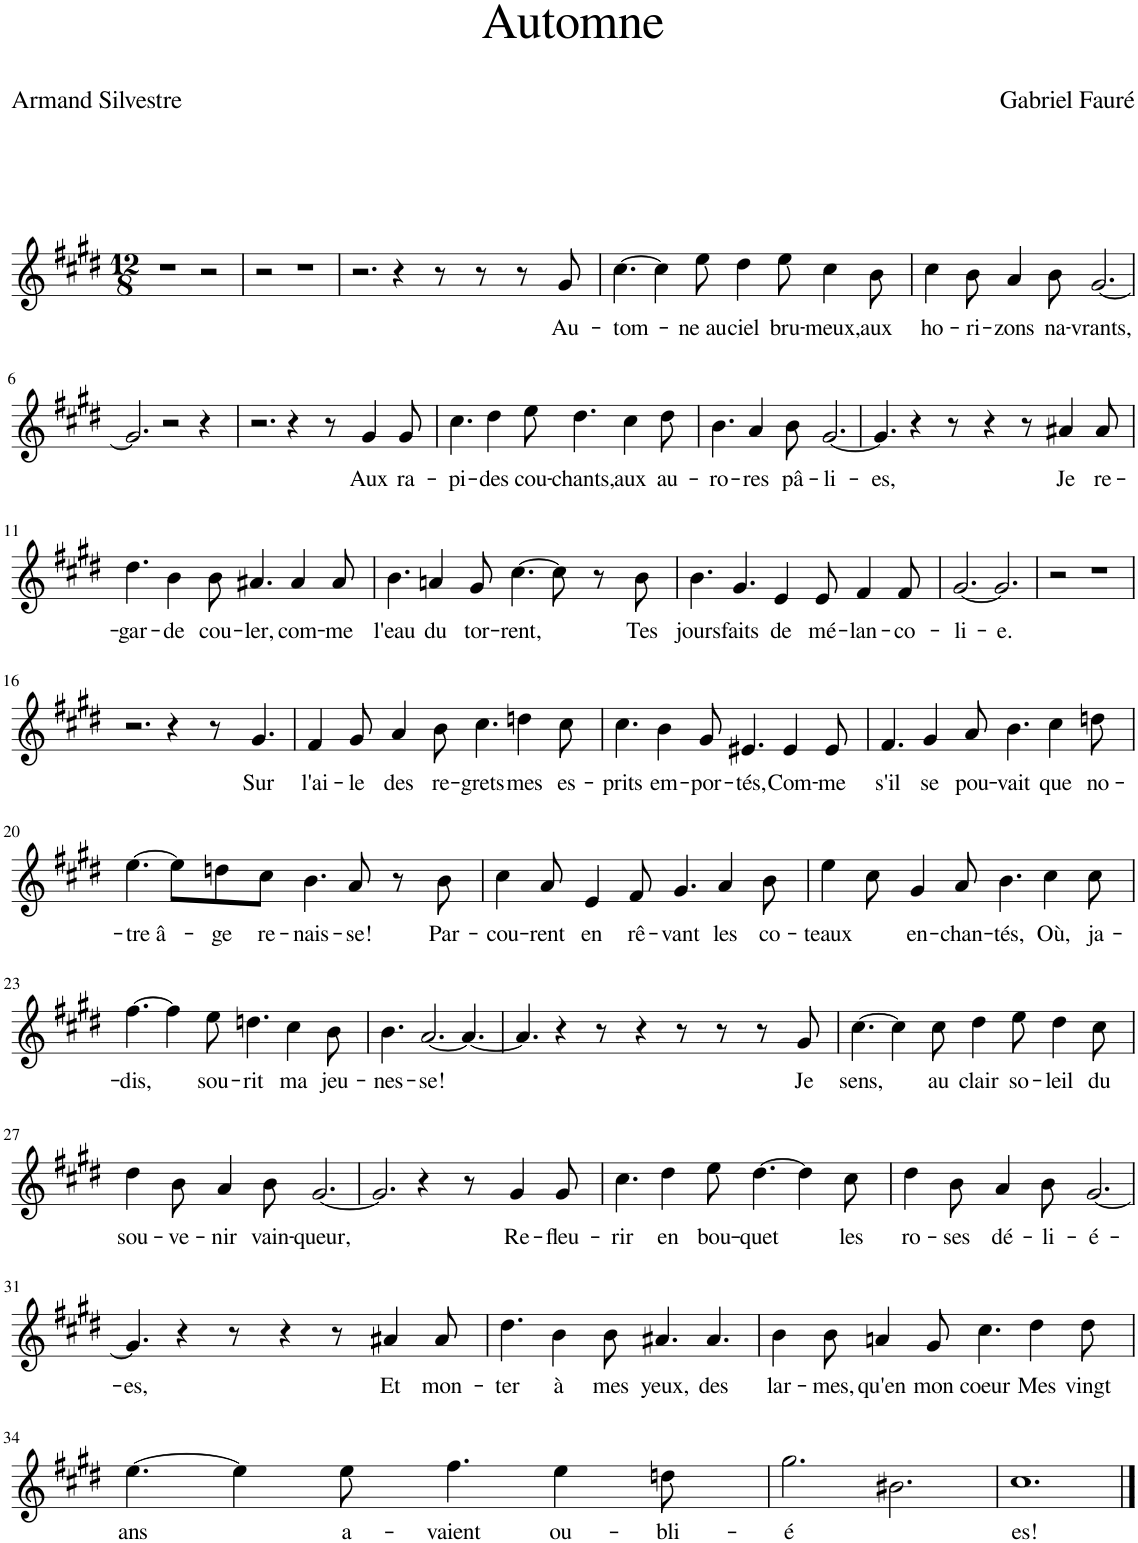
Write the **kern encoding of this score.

**kern	**text
*part1	*part1
*staff1	*staff1
*I"Piano	*
*I'Pno	*
*clefG2	*
*k[f#c#g#d#]	*
*M12/8	*
=1	=1
1r	.
2r	.
=2	=2
2r	.
1r	.
=3	=3
2.r	.
4r	.
8r	.
8r	.
8r	.
!	!LO:LY:b
8g#/	Au-
=4	=4
!	!LO:LY:b
[4.cc#\	-tom-
4cc#\]	.
!	!LO:LY:b
8ee\	-ne au
!	!LO:LY:b
4dd#\	ciel
!	!LO:LY:b
8ee\	bru-
!	!LO:LY:b
4cc#\	-meux,
!	!LO:LY:b
8b\	aux
=5	=5
!	!LO:LY:b
4cc#\	ho-
!	!LO:LY:b
8b\	-ri-
!	!LO:LY:b
4a/	-zons
!	!LO:LY:b
8b\	na-
!	!LO:LY:b
[2.g#/	-vrants,
!!LO:LB:g=z
=6	=6
2.g#/]	.
2r	.
4r	.
=7	=7
2.r	.
4r	.
8r	.
!	!LO:LY:b
4g#/	Aux
!	!LO:LY:b
8g#/	ra-
=8	=8
!	!LO:LY:b
4.cc#\	-pi-
!	!LO:LY:b
4dd#\	-des
!	!LO:LY:b
8ee\	cou-
!	!LO:LY:b
4.dd#\	-chants,
!	!LO:LY:b
4cc#\	aux
!	!LO:LY:b
8dd#\	au-
=9	=9
!	!LO:LY:b
4.b\	-ro-
!	!LO:LY:b
4a/	-res
!	!LO:LY:b
8b\	pâ-
!	!LO:LY:b
[2.g#/	-li-
=10	=10
!	!LO:LY:b
4.g#/]	-es,
4r	.
8r	.
4r	.
8r	.
!	!LO:LY:b
4a#X/	Je
!	!LO:LY:b
8a#/	re-
!!LO:LB:g=z
=11	=11
!	!LO:LY:b
4.dd#\	-gar-
!	!LO:LY:b
4b\	-de
!	!LO:LY:b
8b\	cou-
!	!LO:LY:b
4.a#X/	-ler,
!	!LO:LY:b
4a#/	com-
!	!LO:LY:b
8a#/	-me
=12	=12
!	!LO:LY:b
4.b\	l'eau
!	!LO:LY:b
4an/	du
!	!LO:LY:b
8g#/	tor-
!	!LO:LY:b
[4.cc#\	-rent,
8cc#\]	.
8r	.
!	!LO:LY:b
8b\	Tes
=13	=13
!	!LO:LY:b
4.b\	jours
!	!LO:LY:b
4.g#/	faits
!	!LO:LY:b
4e/	de
!	!LO:LY:b
8e/	mé-
!	!LO:LY:b
4f#/	-lan-
!	!LO:LY:b
8f#/	-co-
=14	=14
!	!LO:LY:b
[2.g#/	-li-
!	!LO:LY:b
2.g#/]	-e.
=15	=15
2r	.
1r	.
!!LO:LB:g=z
=16	=16
2.r	.
4r	.
8r	.
!	!LO:LY:b
4.g#/	Sur
=17	=17
!	!LO:LY:b
4f#/	l'ai-
!	!LO:LY:b
8g#/	-le
!	!LO:LY:b
4a/	des
!	!LO:LY:b
8b\	re-
!	!LO:LY:b
4.cc#\	-grets
!	!LO:LY:b
4ddn\	mes
!	!LO:LY:b
8cc#\	es-
=18	=18
!	!LO:LY:b
4.cc#\	-prits
!	!LO:LY:b
4b\	em-
!	!LO:LY:b
8g#/	-por-
!	!LO:LY:b
4.e#X/	-tés,
!	!LO:LY:b
4e#/	Com-
!	!LO:LY:b
8e#/	-me
=19	=19
!	!LO:LY:b
4.f#/	s'il
!	!LO:LY:b
4g#/	se
!	!LO:LY:b
8a/	pou-
!	!LO:LY:b
4.b\	-vait
!	!LO:LY:b
4cc#\	que
!	!LO:LY:b
8ddn\	no-
!!LO:LB:g=z
=20	=20
!	!LO:LY:b
[4.ee\	-tre â-
8ee\L]	.
!	!LO:LY:b
8ddn\	-ge
!	!LO:LY:b
8cc#\J	re-
!	!LO:LY:b
4.b\	-nais-
!	!LO:LY:b
8a/	-se!
8r	.
!	!LO:LY:b
8b\	Par-
=21	=21
!	!LO:LY:b
4cc#\	-cou-
!	!LO:LY:b
8a/	-rent
!	!LO:LY:b
4e/	en
!	!LO:LY:b
8f#/	rê-
!	!LO:LY:b
4.g#/	-vant
!	!LO:LY:b
4a/	les
!	!LO:LY:b
8b\	co-
=22	=22
!	!LO:LY:b
4ee\	-teaux
8cc#\	.
!	!LO:LY:b
4g#/	en-
!	!LO:LY:b
8a/	-chan-
!	!LO:LY:b
4.b\	-tés,
!	!LO:LY:b
4cc#\	Où,
!	!LO:LY:b
8cc#\	ja-
!!LO:LB:g=z
=23	=23
!	!LO:LY:b
[4.ff#\	-dis,
4ff#\]	.
!	!LO:LY:b
8ee\	sou-
!	!LO:LY:b
4.ddn\	-rit
!	!LO:LY:b
4cc#\	ma
!	!LO:LY:b
8b\	jeu-
=24	=24
!	!LO:LY:b
4.b\	-nes-
!	!LO:LY:b
[2.a/	-se!
4.a/_	.
=25	=25
4.a/]	.
4r	.
8r	.
4r	.
8r	.
8r	.
8r	.
!	!LO:LY:b
8g#/	Je
=26	=26
!	!LO:LY:b
[4.cc#\	sens,
4cc#\]	.
!	!LO:LY:b
8cc#\	au
!	!LO:LY:b
4dd#\	clair
!	!LO:LY:b
8ee\	so-
!	!LO:LY:b
4dd#\	-leil
!	!LO:LY:b
8cc#\	du
!!LO:LB:g=z
=27	=27
!	!LO:LY:b
4dd#\	sou-
!	!LO:LY:b
8b\	-ve-
!	!LO:LY:b
4a/	-nir
!	!LO:LY:b
8b\	vain-
!	!LO:LY:b
[2.g#/	-queur,
=28	=28
2.g#/]	.
4r	.
8r	.
!	!LO:LY:b
4g#/	Re-
!	!LO:LY:b
8g#/	-fleu-
=29	=29
!	!LO:LY:b
4.cc#\	-rir
!	!LO:LY:b
4dd#\	en
!	!LO:LY:b
8ee\	bou-
!	!LO:LY:b
[4.dd#\	-quet
4dd#\]	.
!	!LO:LY:b
8cc#\	les
=30	=30
!	!LO:LY:b
4dd#\	ro-
!	!LO:LY:b
8b\	-ses
!	!LO:LY:b
4a/	dé-
!	!LO:LY:b
8b\	-li-
!	!LO:LY:b
[2.g#/	-é-
!!LO:LB:g=z
=31	=31
!	!LO:LY:b
4.g#/]	-es,
4r	.
8r	.
4r	.
8r	.
!	!LO:LY:b
4a#X/	Et
!	!LO:LY:b
8a#/	mon-
=32	=32
!	!LO:LY:b
4.dd#\	-ter
!	!LO:LY:b
4b\	à
!	!LO:LY:b
8b\	mes
!	!LO:LY:b
4.a#X/	yeux,
!	!LO:LY:b
4.a#/	des
=33	=33
!	!LO:LY:b
4b\	lar-
!	!LO:LY:b
8b\	-mes,
!	!LO:LY:b
4an/	qu'en
!	!LO:LY:b
8g#/	mon
!	!LO:LY:b
4.cc#\	coeur
!	!LO:LY:b
4dd#\	Mes
!	!LO:LY:b
8dd#\	vingt
!!LO:LB:g=z
=34	=34
!	!LO:LY:b
[4.ee\	ans
4ee\]	.
!	!LO:LY:b
8ee\	a-
!	!LO:LY:b
4.ff#\	-vaient
!	!LO:LY:b
4ee\	ou-
!	!LO:LY:b
8ddn\	-bli-
=35	=35
!	!LO:LY:b
2.gg#\	-é
2.b#X\	.
=36	=36
!	!LO:LY:b
1.cc#	-es!
==	==
*-	*-
